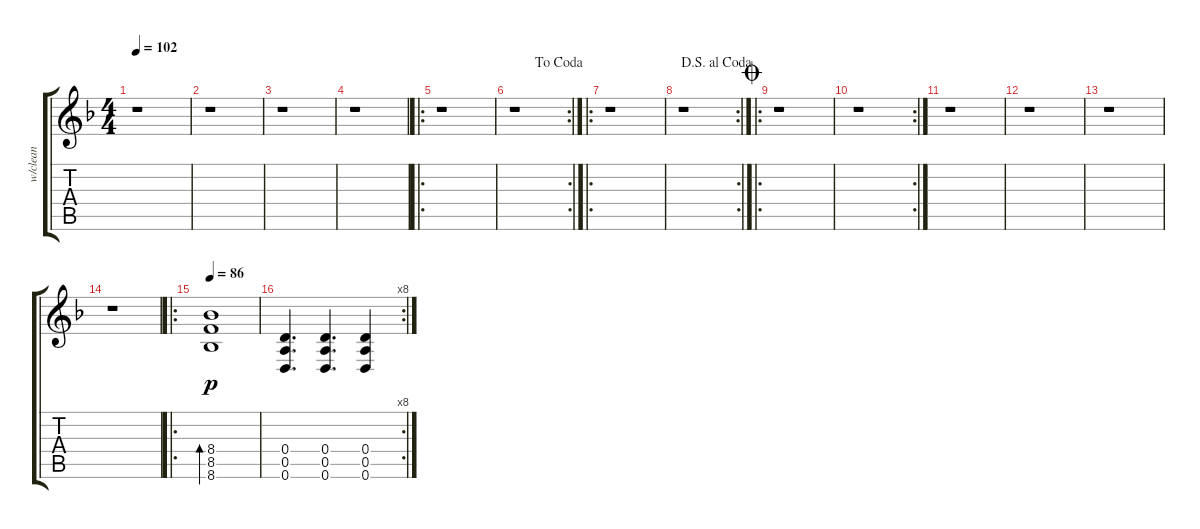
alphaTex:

\track ("w/clean" "w/clean") {instrument electricguitarclean}
\staff {score tabs}
\tuning (E4 B3 G3 D3 A2 D2) {hide}
\ts (4 4)
\tempo 102
\clef g2
\ks f
r.1{dy p} |
r.1 |
r.1 |
r.1 |
\ro
r.1 |
\rc 2
\jump dacoda
r.1 |
\ro
r.1 |
\rc 2
\jump dalsegnoalcoda
r.1 |
\ro
\jump coda
r.1 |
\rc 2
r.1 |
r.1 |
r.1 |
r.1 |
r.1 |
\ro
\tempo 86
(8.4 8.5 8.6).1{bd 30} |
\rc 8
(0.4 0.5 0.6).4{d} (0.4 0.5 0.6).4{d} (0.4 0.5 0.6).4
